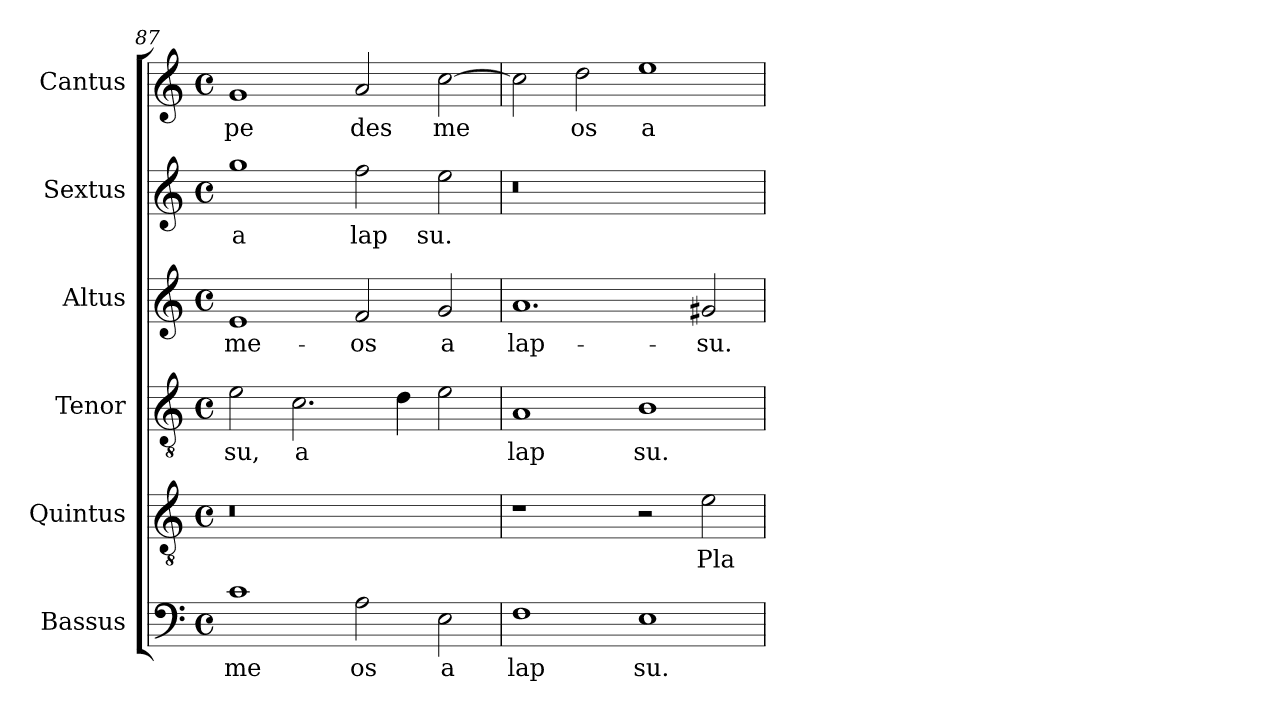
**kern	**text	**kern	**text	**kern	**text	**kern	**text	**kern	**text	**kern	**text
*part6	*part6	*part5	*part5	*part4	*part4	*part3	*part3	*part2	*part2	*part1	*part1
*staff6	*staff6	*staff5	*staff5	*staff4	*staff4	*staff3	*staff3	*staff2	*staff2	*staff1	*staff1
*I"Bassus	*	*I"Quintus	*	*I"Tenor	*	*I"Altus	*	*I"Sextus	*	*I"Cantus	*
*clefF4	*	*clefGv2	*	*clefGv2	*	*clefG2	*	*clefG2	*	*clefG2	*
*M4/4	*	*M4/4	*	*M4/4	*	*M4/4	*	*M4/4	*	*M4/4	*
*met(c)	*	*met(c)	*	*met(c)	*	*met(c)	*	*met(c)	*	*met(c)	*
=87	=87	=87	=87	=87	=87	=87	=87	=87	=87	=87	=87
!	!LO:LY:b:cj	!	!	!	!LO:LY:b:cj	!	!LO:LY:b:cj	!	!LO:LY:b:cj	!	!LO:LY:b:cj
1c	me	0r	.	2e\	su,	1e	me-	1gg	a	1g	pe
!	!	!	!	!	!LO:LY:b:cj	!	!	!	!	!	!
.	.	.	.	2.c\	a	.	.	.	.	.	.
!	!LO:LY:b:cj	!	!	!	!	!	!LO:LY:b:cj	!	!LO:LY:b:cj	!	!LO:LY:b:cj
2A\	os	.	.	.	.	2f/	-os	2ff\	lap	2a/	des
.	.	.	.	4d\	.	.	.	.	.	.	.
!	!LO:LY:b:cj	!	!	!	!	!	!LO:LY:b:cj	!	!LO:LY:b:cj	!	!LO:LY:b
2E\	a	.	.	2e\	.	2g/	a	2ee\	su.	[>2cc\	me
=88	=88	=88	=88	=88	=88	=88	=88	=88	=88	=88	=88
!	!LO:LY:b:cj	!	!	!	!LO:LY:b:cj	!	!LO:LY:b:cj	!	!	!	!
1F	lap	1r	.	1A	lap	1.a	lap-	0r	.	2cc\]	.
!	!	!	!	!	!	!	!	!	!	!	!LO:LY:b:cj
.	.	.	.	.	.	.	.	.	.	2dd\	os
!	!LO:LY:b:cj	!	!	!	!LO:LY:b:cj	!	!	!	!	!	!LO:LY:b:cj
1E	su.	2r	.	1B	su.	.	.	.	.	1ee	a
!	!	!	!LO:LY:b:cj	!	!	!	!LO:LY:b:cj	!	!	!	!
.	.	2e\	Pla	.	.	2g#X/	-su.	.	.	.	.
=	=	=	=	=	=	=	=	=	=	=	=
*-	*-	*-	*-	*-	*-	*-	*-	*-	*-	*-	*-
